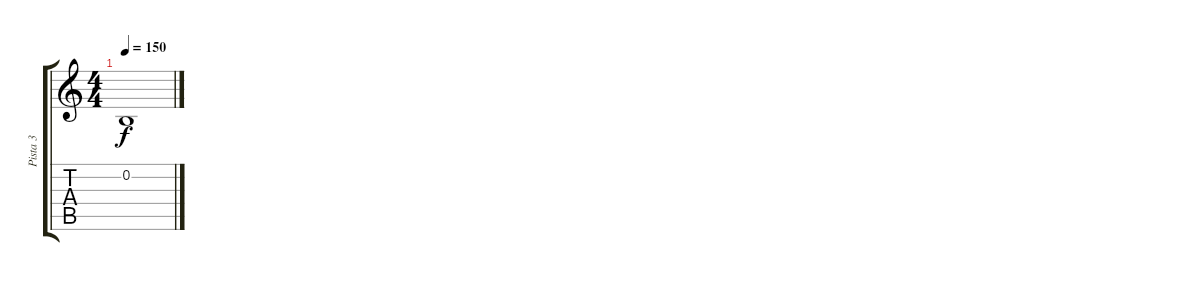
\track ("Pista 3" "Pista 3") {instrument trombone}
\staff {score tabs}
\tuning (E4 B3 G3 D3 A2 E2) {hide}
\ts (4 4)
\tempo 150
\clef g2
\ks c
0.2.1{dy f}
